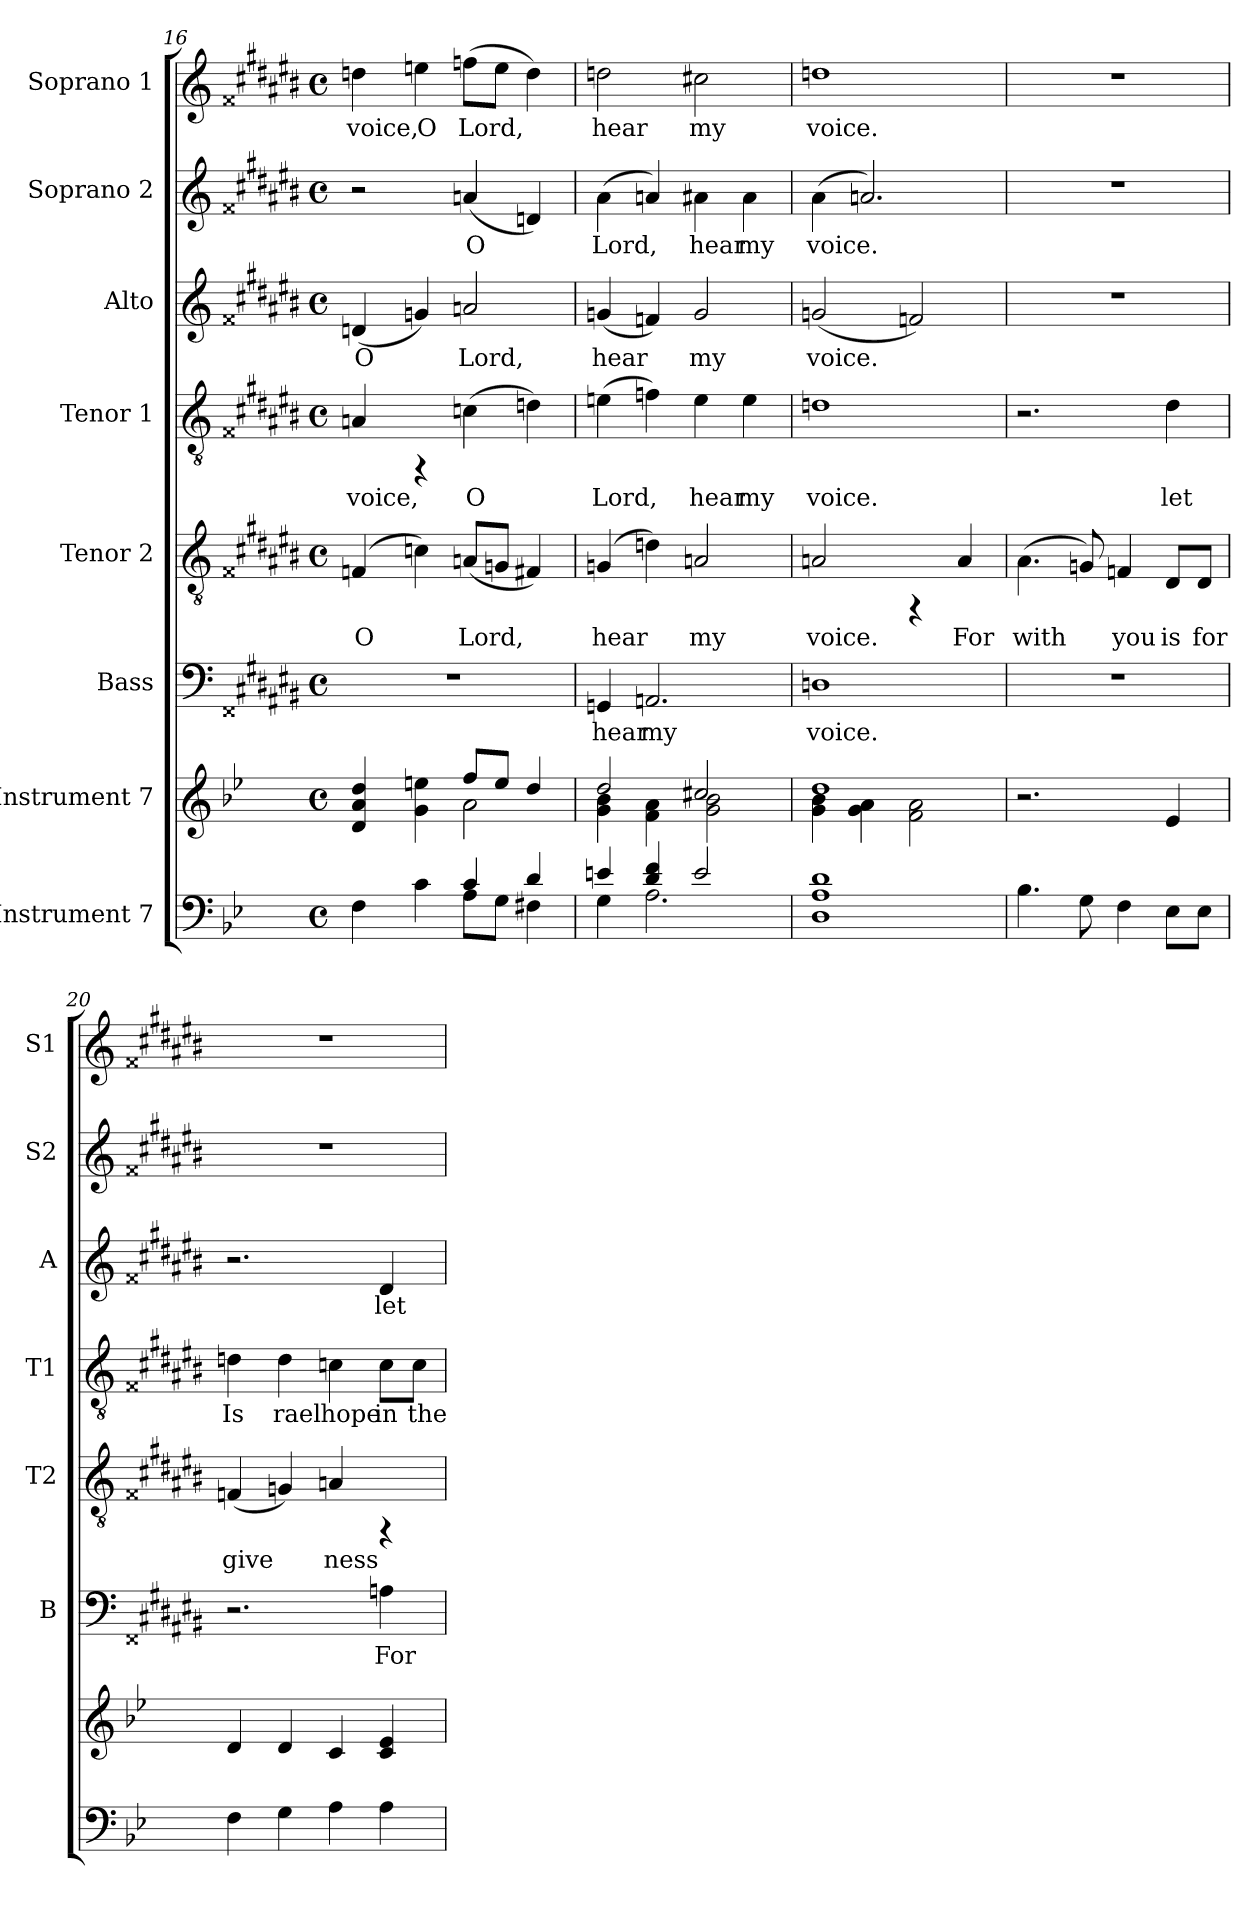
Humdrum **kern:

**kern	**kern	**kern	**text	**kern	**text	**kern	**text	**kern	**text	**kern	**text	**kern	**text
*part8	*part7	*part6	*part6	*part5	*part5	*part4	*part4	*part3	*part3	*part2	*part2	*part1	*part1
*staff8	*staff7	*staff6	*staff6	*staff5	*staff5	*staff4	*staff4	*staff3	*staff3	*staff2	*staff2	*staff1	*staff1
*I"Instrument 7	*I"Instrument 7	*I"Bass	*	*I"Tenor 2	*	*I"Tenor 1	*	*I"Alto	*	*I"Soprano 2	*	*I"Soprano 1	*
*	*	*I'B	*	*I'T2	*	*I'T1	*	*I'A	*	*I'S2	*	*I'S1	*
*clefF4	*clefG2	*clefF4	*	*clefGv2	*	*clefGv2	*	*clefG2	*	*clefG2	*	*clefG2	*
*	*	*ITrd1c2	*	*ITrd1c2	*	*ITrd1c2	*	*ITrd1c2	*	*ITrd1c2	*	*ITrd1c2	*
*k[b-e-]	*k[b-e-]	*k[f##c#g#d#a#e#b#]	*	*k[f##c#g#d#a#e#b#]	*	*k[f##c#g#d#a#e#b#]	*	*k[f##c#g#d#a#e#b#]	*	*k[f##c#g#d#a#e#b#]	*	*k[f##c#g#d#a#e#b#]	*
*B-:	*B-:	*G#:	*	*G#:	*	*G#:	*	*G#:	*	*G#:	*	*G#:	*
*M4/4	*M4/4	*M4/4	*	*M4/4	*	*M4/4	*	*M4/4	*	*M4/4	*	*M4/4	*
*met(c)	*met(c)	*met(c)	*	*met(c)	*	*met(c)	*	*met(c)	*	*met(c)	*	*met(c)	*
=16	=16	=16	=16	=16	=16	=16	=16	=16	=16	=16	=16	=16	=16
*^	*^	*	*	*	*	*	*	*	*	*	*	*	*
!	!	!	!	!	!	!	!LO:LY:b:cj	!	!LO:LY:b:cj	!	!LO:LY:b:cj	!	!	!	!LO:LY:b:cj
2ryy	4F\	4a/ 4d/ 4dd/	4ryy	1r	.	(>4E-/	O	4Gn/	voice,	(<4c/	O	2r	.	4cc\	voice,
!	!	!	!	!	!	!	!LO:LY:b:cj	!	!	!	!LO:LY:b:cj	!	!	!	!LO:LY:b:cj
.	4c\	4ryy	4g\ 4een\	.	.	4B-\)	.	4rFF	.	4f/)	.	.	.	4ddn\	O
!	!	!	!	!	!	!	!LO:LY:b:cj	!	!LO:LY:b:cj	!	!LO:LY:b:cj	!	!LO:LY:b	!	!LO:LY:b:cj
4c/	8A\L	8ff/L	2a\	.	.	(<8G/L	Lord,	(>4B-\	O	2g/	Lord,	(<4g/	O	(>8ee-\L	Lord,
!	!	!	!	!	!	!	!LO:LY:b:cj	!	!	!	!	!	!	!	!LO:LY:b:cj
.	8G\J	8ee/J	.	.	.	8F/J	.	.	.	.	.	.	.	8dd\J	.
!	!	!	!	!	!	!	!LO:LY:b:cj	!	!LO:LY:b:cj	!	!	!	!LO:LY:b	!	!LO:LY:b:cj
4d/	4F#X\	4dd/	.	.	.	4En/)	.	4c\)	.	.	.	4c/)	.	4cc\)	.
=17!	=17!	=17!	=17!	=17!	=17!	=17!	=17!	=17!	=17!	=17!	=17!	=17!	=17!	=17!	=17!
!	!	!	!	!	!LO:LY:b	!	!LO:LY:b:cj	!	!LO:LY:b:cj	!	!LO:LY:b:cj	!	!LO:LY:b	!	!LO:LY:b:cj
4en/	4G\	2dd/	4g\ 4b-\	4FF/	hear	(>4F/	hear	(>4dn\	Lord,	(<4f/	hear	(>4g#\	Lord,	2cc\	hear
!	!	!	!	!	!LO:LY:b	!	!LO:LY:b:cj	!	!LO:LY:b:cj	!	!LO:LY:b:cj	!	!LO:LY:b	!	!
4f/ 4d/	2.A\	.	4f\ 4a\	2.GG/	my	4c\)	.	4e-\)	.	4e-/)	.	4g/)	.	.	.
!	!	!	!	!	!	!	!LO:LY:b:cj	!	!LO:LY:b:cj	!	!LO:LY:b:cj	!	!LO:LY:b	!	!LO:LY:b:cj
2e/	.	2cc#X/	2g\ 2b-\	.	.	2G/	my	4d\	hear	2f/	my	4g#\	hear	2bn\	my
!	!	!	!	!	!	!	!	!	!LO:LY:b:cj	!	!	!	!LO:LY:b	!	!
.	.	.	.	.	.	.	.	4d\	my	.	.	4g#\	my	.	.
*v	*v	*	*	*	*	*	*	*	*	*	*	*	*	*	*
=18!	=18!	=18!	=18!	=18!	=18!	=18!	=18!	=18!	=18!	=18!	=18!	=18!	=18!	=18!
!	!	!	!	!LO:LY:b	!	!LO:LY:b:cj	!	!LO:LY:b:cj	!	!LO:LY:b:cj	!	!LO:LY:b	!	!LO:LY:b:cj
1d 1A 1D	1dd	4b-\ 4g\	1C	voice.	2G/	voice.	1c	voice.	(<2f/	voice.	(>4g#\	voice.	1cc	voice.
!	!	!	!	!	!	!	!	!	!	!	!	!LO:LY:b	!	!
.	.	4g\ 4a\	.	.	.	.	.	.	.	.	2.g/)	.	.	.
!	!	!	!	!	!	!	!	!	!	!LO:LY:b:cj	!	!	!	!
.	.	2a\ 2f\	.	.	4rFF	.	.	.	2e-/)	.	.	.	.	.
!	!	!	!	!	!	!LO:LY:b:cj	!	!	!	!	!	!	!	!
.	.	.	.	.	4G/	For	.	.	.	.	.	.	.	.
*	*v	*v	*	*	*	*	*	*	*	*	*	*	*	*
=19!	=19!	=19!	=19!	=19!	=19!	=19!	=19!	=19!	=19!	=19!	=19!	=19!	=19!
!	!	!	!	!	!LO:LY:b:cj	!	!	!	!	!	!	!	!
4.B-\	2.r	1r	.	(>4.G#\	with	2.r	.	1r	.	1r	.	1r	.
!	!	!	!	!	!LO:LY:b:cj	!	!	!	!	!	!	!	!
8G\	.	.	.	8F/)	.	.	.	.	.	.	.	.	.
!	!	!	!	!	!LO:LY:b:cj	!	!	!	!	!	!	!	!
4F\	.	.	.	4E-/	you	.	.	.	.	.	.	.	.
!	!	!	!	!	!LO:LY:b:cj	!	!LO:LY:b:cj	!	!	!	!	!	!
8E-\L	4e-/	.	.	8C#/L	is	4c#\	let	.	.	.	.	.	.
!	!	!	!	!	!LO:LY:b:cj	!	!	!	!	!	!	!	!
8E-\J	.	.	.	8C#/J	for	.	.	.	.	.	.	.	.
!!LO:PB:g=z
=20!	=20!	=20!	=20!	=20!	=20!	=20!	=20!	=20!	=20!	=20!	=20!	=20!	=20!
!	!	!	!	!	!LO:LY:b:cj	!	!LO:LY:b:cj	!	!	!	!	!	!
4F\	4d/	2.r	.	(<4E-/	give	4c\	Is	2.r	.	1r	.	1r	.
!	!	!	!	!	!LO:LY:b:cj	!	!LO:LY:b:cj	!	!	!	!	!	!
4G\	4d/	.	.	4F/)	.	4c\	rael	.	.	.	.	.	.
!	!	!	!	!	!LO:LY:b:cj	!	!LO:LY:b:cj	!	!	!	!	!	!
4A\	4c/	.	.	4G/	ness	4B-\	hope	.	.	.	.	.	.
!	!	!	!LO:LY:b	!	!	!	!LO:LY:b:cj	!	!LO:LY:b:cj	!	!	!	!
4A\	4c/ 4e-/	4G\	For	4rFF	.	8B-\L	in	4c#/	let	.	.	.	.
!	!	!	!	!	!	!	!LO:LY:b:cj	!	!	!	!	!	!
.	.	.	.	.	.	8B-\J	the	.	.	.	.	.	.
=!	=!	=!	=!	=!	=!	=!	=!	=!	=!	=!	=!	=!	=!
*-	*-	*-	*-	*-	*-	*-	*-	*-	*-	*-	*-	*-	*-
